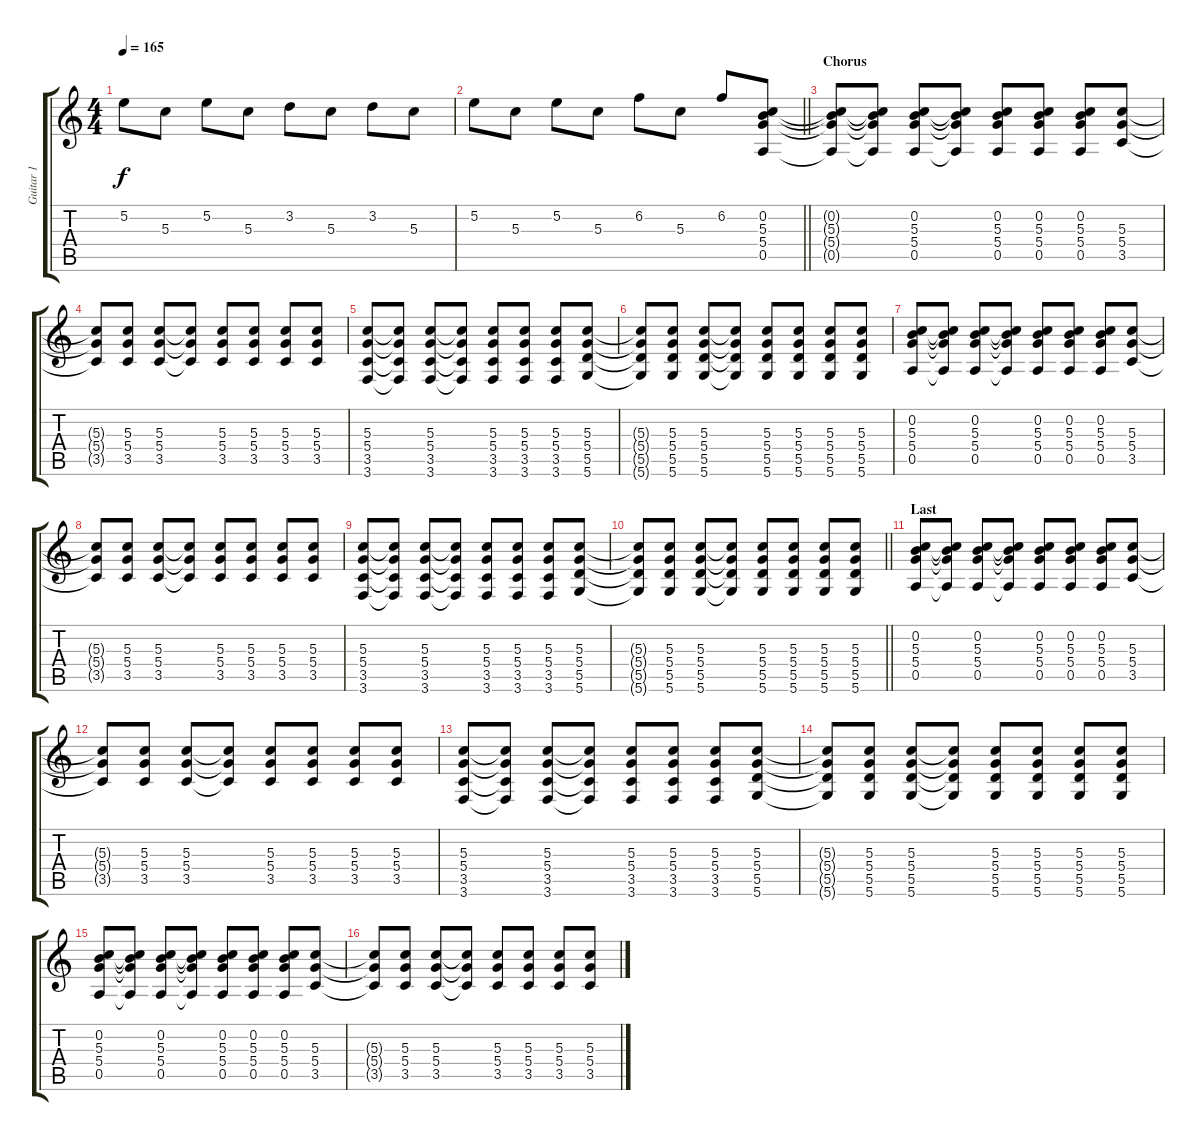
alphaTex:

\track ("Guitar 1" "Guitar 1") {instrument overdrivenguitar}
\staff {score tabs}
\tuning (E4 B3 G3 D3 A2 D2) {hide}
\ts (4 4)
\tempo 165
\clef g2
\ks c
5.2.8{dy f} 5.3.8 5.2.8 5.3.8 3.2.8 5.3.8 3.2.8 5.3.8 |
\barLineRight lightlight
5.2.8 5.3.8 5.2.8 5.3.8 6.2.8 5.3.8 6.2.8 (0.2 5.3 5.4 0.5).8{volume 11} |
\section ("" "Chorus")
(0.2{t} 5.3{t} 5.4{t} 0.5{t}).8 (0.2{t} 5.3{t} 5.4{t} 0.5{t}).8 (0.2 5.3 5.4 0.5).8 (0.2{t} 5.3{t} 5.4{t} 0.5{t}).8 (0.2 5.3 5.4 0.5).8 (0.2 5.3 5.4 0.5).8 (0.2 5.3 5.4 0.5).8 (5.3 5.4 3.5).8 |
(5.3{t} 5.4{t} 3.5{t}).8 (5.3 5.4 3.5).8 (5.3 5.4 3.5).8 (5.3{t} 5.4{t} 3.5{t}).8 (5.3 5.4 3.5).8 (5.3 5.4 3.5).8 (5.3 5.4 3.5).8 (5.3 5.4 3.5).8 |
(5.3 5.4 3.5 3.6).8 (5.3{t} 5.4{t} 3.5{t} 3.6{t}).8 (5.3 5.4 3.5 3.6).8 (5.3{t} 5.4{t} 3.5{t} 3.6{t}).8 (5.3 5.4 3.5 3.6).8 (5.3 5.4 3.5 3.6).8 (5.3 5.4 3.5 3.6).8 (5.3 5.4 5.5 5.6).8 |
(5.3{t} 5.4{t} 5.5{t} 5.6{t}).8 (5.3 5.4 5.5 5.6).8 (5.3 5.4 5.5 5.6).8 (5.3{t} 5.4{t} 5.5{t} 5.6{t}).8 (5.3 5.4 5.5 5.6).8 (5.3 5.4 5.5 5.6).8 (5.3 5.4 5.5 5.6).8 (5.3 5.4 5.5 5.6).8 |
(0.2 5.3 5.4 0.5).8 (0.2{t} 5.3{t} 5.4{t} 0.5{t}).8 (0.2 5.3 5.4 0.5).8 (0.2{t} 5.3{t} 5.4{t} 0.5{t}).8 (0.2 5.3 5.4 0.5).8 (0.2 5.3 5.4 0.5).8 (0.2 5.3 5.4 0.5).8 (5.3 5.4 3.5).8 |
(5.3{t} 5.4{t} 3.5{t}).8 (5.3 5.4 3.5).8 (5.3 5.4 3.5).8 (5.3{t} 5.4{t} 3.5{t}).8 (5.3 5.4 3.5).8 (5.3 5.4 3.5).8 (5.3 5.4 3.5).8 (5.3 5.4 3.5).8 |
(5.3 5.4 3.5 3.6).8 (5.3{t} 5.4{t} 3.5{t} 3.6{t}).8 (5.3 5.4 3.5 3.6).8 (5.3{t} 5.4{t} 3.5{t} 3.6{t}).8 (5.3 5.4 3.5 3.6).8 (5.3 5.4 3.5 3.6).8 (5.3 5.4 3.5 3.6).8 (5.3 5.4 5.5 5.6).8 |
\barLineRight lightlight
(5.3{t} 5.4{t} 5.5{t} 5.6{t}).8 (5.3 5.4 5.5 5.6).8 (5.3 5.4 5.5 5.6).8 (5.3{t} 5.4{t} 5.5{t} 5.6{t}).8 (5.3 5.4 5.5 5.6).8 (5.3 5.4 5.5 5.6).8 (5.3 5.4 5.5 5.6).8 (5.3 5.4 5.5 5.6).8 |
\section ("" "Last")
(0.2 5.3 5.4 0.5).8 (0.2{t} 5.3{t} 5.4{t} 0.5{t}).8 (0.2 5.3 5.4 0.5).8 (0.2{t} 5.3{t} 5.4{t} 0.5{t}).8 (0.2 5.3 5.4 0.5).8 (0.2 5.3 5.4 0.5).8 (0.2 5.3 5.4 0.5).8 (5.3 5.4 3.5).8 |
(5.3{t} 5.4{t} 3.5{t}).8 (5.3 5.4 3.5).8 (5.3 5.4 3.5).8 (5.3{t} 5.4{t} 3.5{t}).8 (5.3 5.4 3.5).8 (5.3 5.4 3.5).8 (5.3 5.4 3.5).8 (5.3 5.4 3.5).8 |
(5.3 5.4 3.5 3.6).8 (5.3{t} 5.4{t} 3.5{t} 3.6{t}).8 (5.3 5.4 3.5 3.6).8 (5.3{t} 5.4{t} 3.5{t} 3.6{t}).8 (5.3 5.4 3.5 3.6).8 (5.3 5.4 3.5 3.6).8 (5.3 5.4 3.5 3.6).8 (5.3 5.4 5.5 5.6).8 |
(5.3{t} 5.4{t} 5.5{t} 5.6{t}).8 (5.3 5.4 5.5 5.6).8 (5.3 5.4 5.5 5.6).8 (5.3{t} 5.4{t} 5.5{t} 5.6{t}).8 (5.3 5.4 5.5 5.6).8 (5.3 5.4 5.5 5.6).8 (5.3 5.4 5.5 5.6).8 (5.3 5.4 5.5 5.6).8 |
(0.2 5.3 5.4 0.5).8 (0.2{t} 5.3{t} 5.4{t} 0.5{t}).8 (0.2 5.3 5.4 0.5).8 (0.2{t} 5.3{t} 5.4{t} 0.5{t}).8 (0.2 5.3 5.4 0.5).8 (0.2 5.3 5.4 0.5).8 (0.2 5.3 5.4 0.5).8 (5.3 5.4 3.5).8 |
(5.3{t} 5.4{t} 3.5{t}).8 (5.3 5.4 3.5).8 (5.3 5.4 3.5).8 (5.3{t} 5.4{t} 3.5{t}).8 (5.3 5.4 3.5).8 (5.3 5.4 3.5).8 (5.3 5.4 3.5).8 (5.3 5.4 3.5).8
